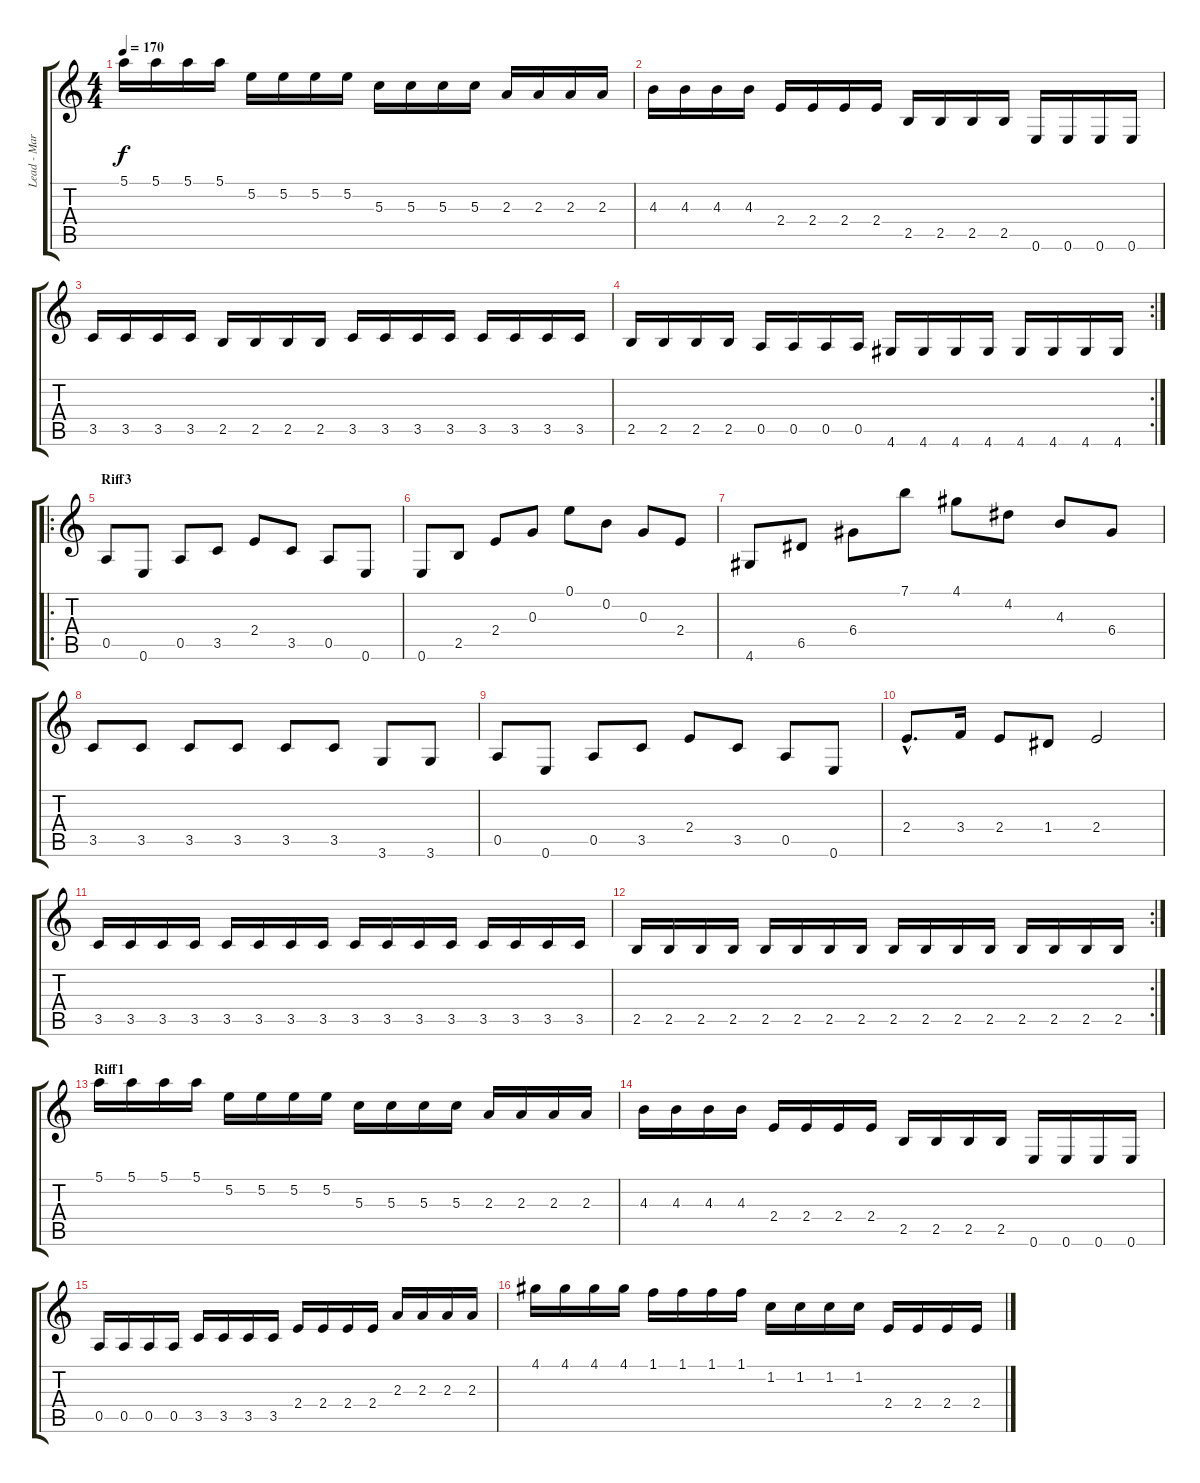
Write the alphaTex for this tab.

\track ("Lead - Marcus E. Norman" "Lead - Mar") {instrument distortionguitar}
\staff {score tabs}
\tuning (E4 B3 G3 D3 A2 E2) {hide}
\ts (4 4)
\tempo 170
\clef g2
\ks c
5.1.16{dy f} 5.1.16 5.1.16 5.1.16 5.2.16 5.2.16 5.2.16 5.2.16 5.3.16 5.3.16 5.3.16 5.3.16 2.3.16 2.3.16 2.3.16 2.3.16 |
4.3.16 4.3.16 4.3.16 4.3.16 2.4.16 2.4.16 2.4.16 2.4.16 2.5.16 2.5.16 2.5.16 2.5.16 0.6.16 0.6.16 0.6.16 0.6.16 |
3.5.16 3.5.16 3.5.16 3.5.16 2.5.16 2.5.16 2.5.16 2.5.16 3.5.16 3.5.16 3.5.16 3.5.16 3.5.16 3.5.16 3.5.16 3.5.16 |
\rc 2
2.5.16 2.5.16 2.5.16 2.5.16 0.5.16 0.5.16 0.5.16 0.5.16 4.6.16 4.6.16 4.6.16 4.6.16 4.6.16 4.6.16 4.6.16 4.6.16 |
\ro
\section ("" "Riff3")
0.5.8 0.6.8 0.5.8 3.5.8 2.4.8 3.5.8 0.5.8 0.6.8 |
0.6.8 2.5.8 2.4.8 0.3.8 0.1.8 0.2.8 0.3.8 2.4.8 |
4.6.8 6.5.8 6.4.8 7.1.8 4.1.8 4.2.8 4.3.8 6.4.8 |
3.5.8 3.5.8 3.5.8 3.5.8 3.5.8 3.5.8 3.6.8 3.6.8 |
0.5.8 0.6.8 0.5.8 3.5.8 2.4.8 3.5.8 0.5.8 0.6.8 |
2.4{hac}.8{d} 3.4.16 2.4.8 1.4.8 2.4.2 |
3.5.16 3.5.16 3.5.16 3.5.16 3.5.16 3.5.16 3.5.16 3.5.16 3.5.16 3.5.16 3.5.16 3.5.16 3.5.16 3.5.16 3.5.16 3.5.16 |
\rc 2
2.5.16 2.5.16 2.5.16 2.5.16 2.5.16 2.5.16 2.5.16 2.5.16 2.5.16 2.5.16 2.5.16 2.5.16 2.5.16 2.5.16 2.5.16 2.5.16 |
\section ("" "Riff1")
5.1.16 5.1.16 5.1.16 5.1.16 5.2.16 5.2.16 5.2.16 5.2.16 5.3.16 5.3.16 5.3.16 5.3.16 2.3.16 2.3.16 2.3.16 2.3.16 |
4.3.16 4.3.16 4.3.16 4.3.16 2.4.16 2.4.16 2.4.16 2.4.16 2.5.16 2.5.16 2.5.16 2.5.16 0.6.16 0.6.16 0.6.16 0.6.16 |
0.5.16 0.5.16 0.5.16 0.5.16 3.5.16 3.5.16 3.5.16 3.5.16 2.4.16 2.4.16 2.4.16 2.4.16 2.3.16 2.3.16 2.3.16 2.3.16 |
4.1.16 4.1.16 4.1.16 4.1.16 1.1.16 1.1.16 1.1.16 1.1.16 1.2.16 1.2.16 1.2.16 1.2.16 2.4.16 2.4.16 2.4.16 2.4.16
